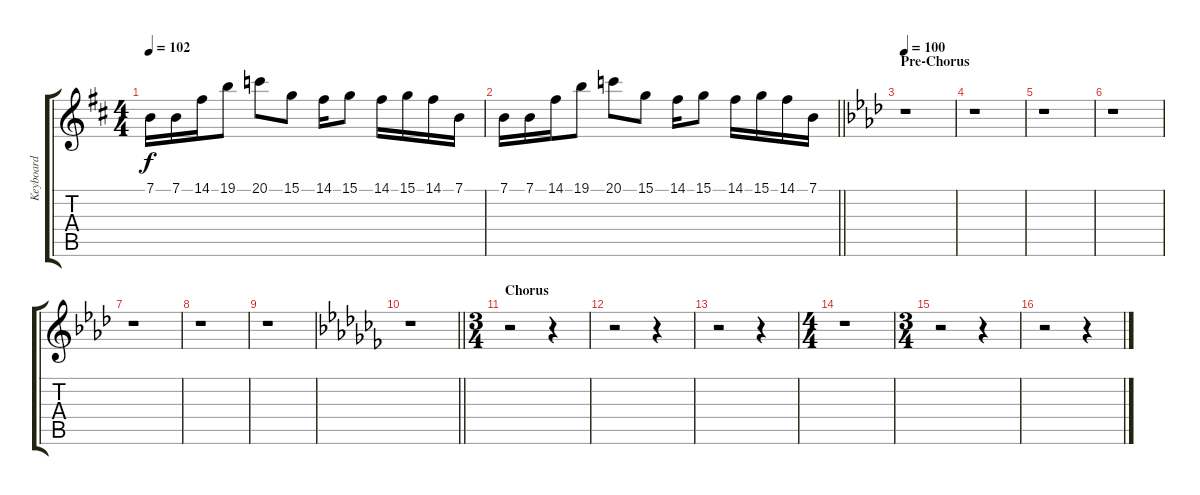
\track ("Keyboard" "Keyboard") {instrument stringensemble1}
\staff {score tabs}
\tuning (E4 B3 G3 D3 A2 E2) {hide}
\ts (4 4)
\tempo 102
\clef g2
\ks d
7.1.16{dy f} 7.1.16 14.1.16 19.1.8 20.1.8 15.1.8 14.1.16 15.1.8 14.1.16 15.1.16 14.1.16 7.1.16 |
\barLineRight lightlight
7.1.16 7.1.16 14.1.16 19.1.8 20.1.8 15.1.8 14.1.16 15.1.8 14.1.16 15.1.16 14.1.16 7.1.16 |
\section ("" "Pre-Chorus")
\tempo 100
\ks ab
r.1 |
r.1 |
r.1 |
r.1 |
r.1 |
r.1 |
r.1 |
\barLineRight lightlight
\ks cb
r.1 |
\ts (3 4)
\section ("" "Chorus")
r.2 r.4 |
r.2 r.4 |
r.2 r.4 |
\ts (4 4)
r.1 |
\ts (3 4)
r.2 r.4 |
r.2 r.4
